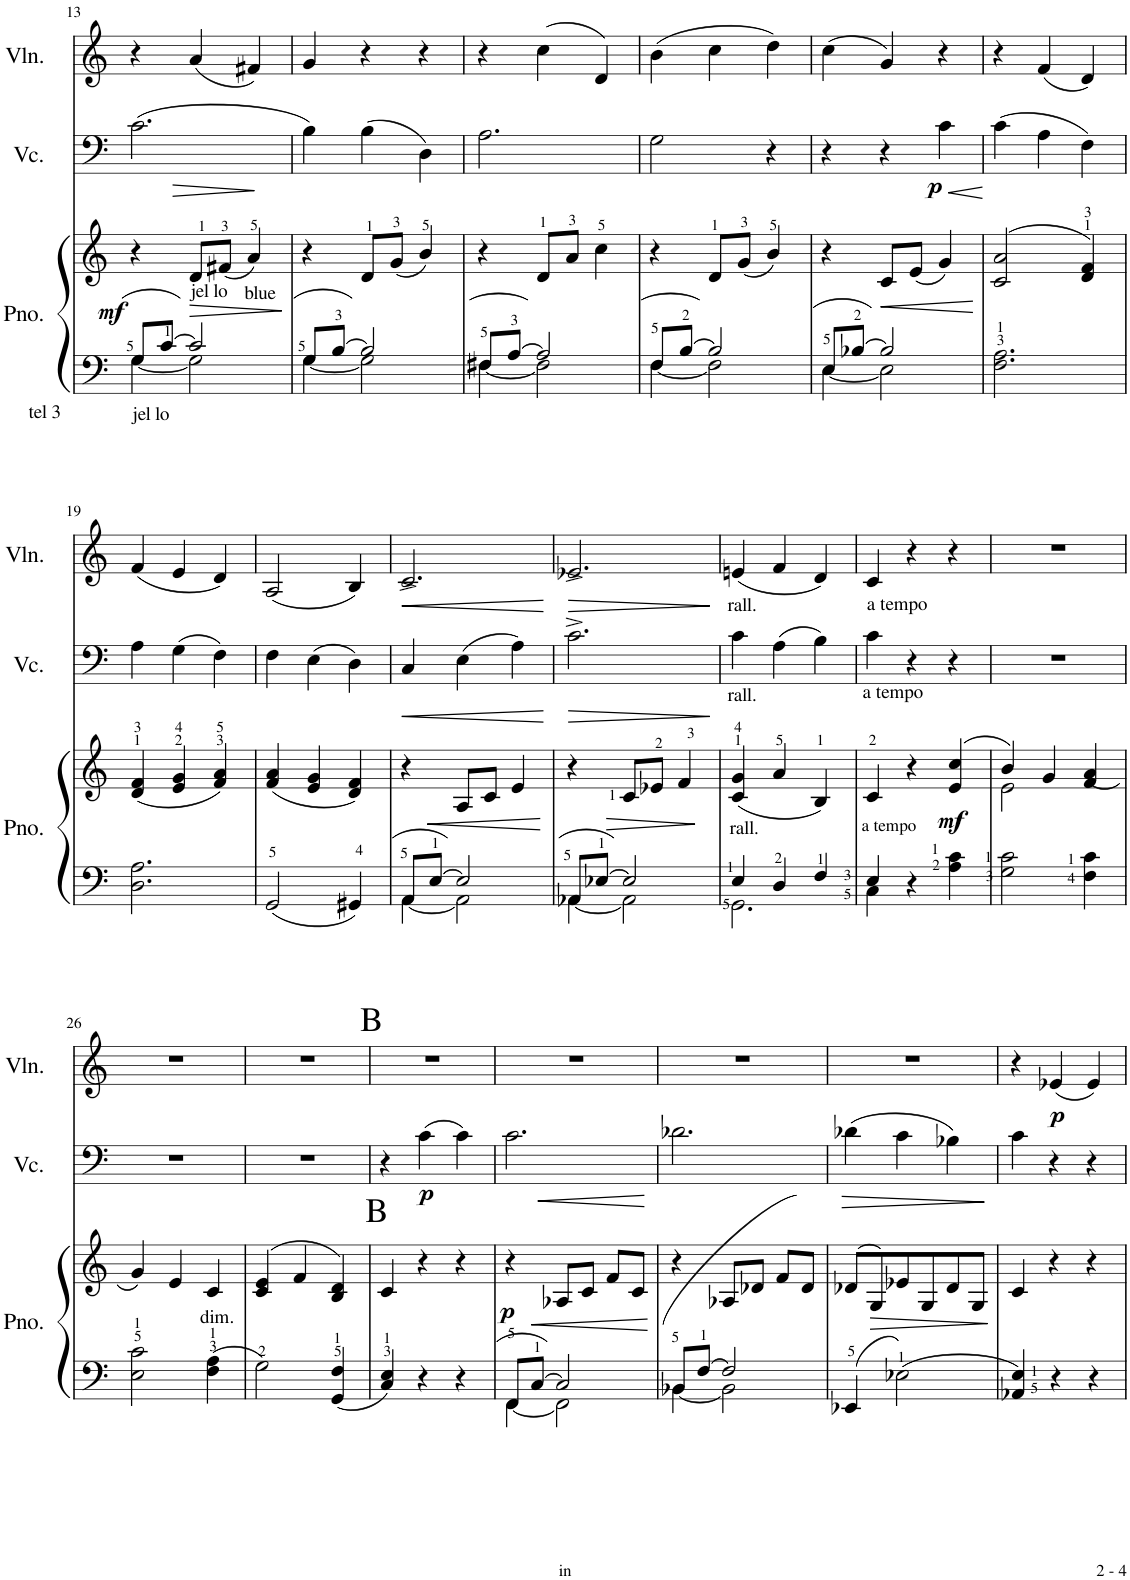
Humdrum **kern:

**kern	**kern	**dynam	**kern	**dynam	**kern	**dynam
*part3	*part3	*part3	*part2	*part2	*part1	*part1
*staff4	*staff3	*staff3/4	*staff2	*staff2	*staff1	*staff1
*I"Piano	*	*	*I"Violoncello	*	*I"Violin	*
*I'Pno.	*	*	*I'Vc.	*	*I'Vln.	*
!!LO:PB:g=z
*clefF4	*clefG2	*	*clefF4	*	*clefG2	*
*k[]	*k[]	*	*k[]	*	*k[]	*
*M3/4	*M3/4	*	*M3/4	*	*M3/4	*
=13	=13	=13	=13	=13	=13	=13
*^	*	*	*	*	*	*
!LO:TX:b:t=tel 3	!	!	!	!	!	!	!
!LO:TX:b:t=jel lo	!	!	!	!	!	!	!
!	!	!	!LO:DY:a=2	!	!LO:HP:b	!	!
8G/L	[<4G>\	4r	mf	(2.c\	>	4r	.
[>8c/J	.	.	.	.	.	.	.
!	!	!LO:TX:b:t=jel lo	!	!	!	!	!
!	!	!	!LO:HP:b	!	!	!	!
2c/]	2G\]	8d/L	>	.	.	(4a/	.
.	.	(8f#X/J	.	.	.	.	.
!	!	!LO:TX:b:t=blue	!	!	!	!	!
.	.	4a/)	.	.	.	4f#X/)	.
*v	*v	*	*	*	*	*	*
.	.	]	.	]	.	.
=14	=14	=14	=14	=14	=14	=14
*^	*	*	*	*	*	*
8G/L	[<4G>\	4r	.	4B\)	.	4g/	.
[>8B/J	.	.	.	.	.	.	.
2B/]	2G\]	8d/L	.	(4B\	.	4r	.
.	.	(8g/J	.	.	.	.	.
.	.	4b/)	.	4D\)	.	4r	.
=15	=15	=15	=15	=15	=15	=15	=15
8F#X/L	[<4F#>\	4r	.	2.A\	.	4r	.
[>8A/J	.	.	.	.	.	.	.
2A/]	2F#\]	8d/L	.	.	.	(4cc\	.
.	.	8a/J	.	.	.	.	.
.	.	4cc\	.	.	.	4d/)	.
=16	=16	=16	=16	=16	=16	=16	=16
8F/L	[<4F>\	4r	.	2G\	.	(4b\	.
[>8B/J	.	.	.	.	.	.	.
2B/]	2F\]	8d/L	.	.	.	4cc\	.
.	.	(8g/J	.	.	.	.	.
.	.	4b/)	.	4r	.	4dd\)	.
=17	=17	=17	=17	=17	=17	=17	=17
8E/L	[<4E>\	4r	.	4r	.	(4cc\	.
[>8B-X/J	.	.	.	.	.	.	.
!	!	!	!LO:HP:b	!	!	!	!
2B-/]	2E\]	8c/L	<	4r	.	4g/)	.
.	.	(8e/J	.	.	.	.	.
!	!	!	!	!	!LO:HP:b	!	!
!	!	!	!	!	!LO:DY:n=1:b	!	!
.	.	4g/)	.	4c\	< p	4r	.
*v	*v	*	*	*	*	*	*
.	.	[	.	[	.	.
=18	=18	=18	=18	=18	=18	=18
2.F\>> 2.A\>>	(>2c/ 2a/	.	(4c\	.	4r	.
.	.	.	4A\	.	(4f/	.
.	4d/ 4f/)	.	4F\)	.	4d/)	.
!!LO:LB:g=z
=19	=19	=19	=19	=19	=19	=19
2.D\ 2.A\	(<4d/ 4f/	.	4A\	.	(4f/	.
.	4e/ 4g/	.	(4G\	.	4e/	.
.	4f/ 4a/)	.	4F\)	.	4d/)	.
=20	=20	=20	=20	=20	=20	=20
2GG/	(<4f/ 4a/	.	4F\	.	(2A/	.
.	4e/ 4g/	.	(4E\	.	.	.
4GG#X/	4d/ 4f/)	.	4D\)	.	4B/)	.
=21	=21	=21	=21	=21	=21	=21
*^	*	*	*	*	*	*
!	!	!	!	!	!LO:HP:b	!	!LO:HP:b
8AA/L	[<4AA\	4r	.	4C/	<	2.c^/	<
[>8E/J	.	.	.	.	.	.	.
2E/]	2AA\]	8A/L	.	(4E\	.	.	.
.	.	8c/J	.	.	.	.	.
.	.	4e/	.	4A\)	.	.	.
*v	*v	*	*	*	*	*	*
.	.	.	.	[	.	[
=22	=22	=22	=22	=22	=22	=22
*^	*	*	*	*	*	*
!	!	!	!	!	!LO:HP:b	!	!LO:HP:b
8AA-X/L	[<4AA-\	4r	.	2.c^\	>	2.e-X^/	>
[>8E-X/J	.	.	.	.	.	.	.
2E-/]	2AA-\]	8c/L	.	.	.	.	.
.	.	8e-X/J	.	.	.	.	.
.	.	4f/	.	.	.	.	.
*v	*v	*	*	*	*	*	*
.	.	.	.	]	.	]
=23	=23	=23	=23	=23	=23	=23
*^	*	*	*	*	*	*
!	!	!	!	!	!	!LO:TX:b:t=rall.	!
!	!	!	!	!LO:TX:b:t=rall.	!	!	!
!LO:TX:a:t=rall.	!	!	!	!	!	!	!
4E/	2.GG\	(4c/ 4g/	.	4c\	.	(4en/	.
4D/	.	4a/	.	(4A\	.	4f/	.
4F/	.	4B/)	.	4B\)	.	4d/)	.
=24	=24	=24	=24	=24	=24	=24	=24
!	!	!	!	!	!	!LO:TX:b:t=a tempo	!
!	!	!	!	!LO:TX:b:t=a tempo	!	!	!
!	!	!LO:TX:b:t=a tempo	!	!	!	!	!
4E/	4C\	4c/	.	4c\	.	4c/	.
4r	2ryy	4r	.	4r	.	4r	.
!	!	!	!LO:DY:a=2	!	!	!	!
4A\ 4c\	.	(>4e/ 4cc/	mf	4r	.	4r	.
*v	*v	*	*	*	*	*	*
=25	=25	=25	=25	=25	=25	=25
*	*^	*	*	*	*	*
2G\ 2c\	4b/)	2e\	.	2.r	.	2.r	.
.	4g/	.	.	.	.	.	.
4F\ 4c\	(4f/ 4a/	4ryy	.	.	.	.	.
*	*v	*v	*	*	*	*	*
!!LO:LB:g=z
=26	=26	=26	=26	=26	=26	=26
2E\>> 2c\>>	4g/)	.	2.r	.	2.r	.
.	4e/	.	.	.	.	.
!LO:TX:a:t=dim.	!	!	!	!	!	!
4F\>> 4A\>>	4c/	.	.	.	.	.
=27	=27	=27	=27	=27	=27	=27
2G>\	4c/ 4e/	.	2.r	.	2.r	.
.	4f/	.	.	.	.	.
4GG/>> 4F/>>	4B/ 4d/	.	.	.	.	.
=28	=28	=28	=28	=28	=28	=28
!	!	!	!	!	!LO:TX:a:t=B	!
!	!LO:TX:a:t=B	!	!	!	!	!
4C/>> 4E/>>	4c/	.	4r	.	2.r	.
!	!	!	!	!LO:DY:b	!	!
4r	4r	.	(4c\	p	.	.
4r	4r	.	4c\)	.	.	.
=29	=29	=29	=29	=29	=29	=29
*^	*	*	*	*	*	*
!	!	!	!LO:DY:a=2	!	!LO:HP:b	!	!
8FF/L	[<4FF\	4r	p	2.c\	<	2.r	.
[>8C/J	.	.	.	.	.	.	.
2C/]	2FF\]	8A-X/L	.	.	.	.	.
.	.	8c/J	.	.	.	.	.
.	.	8f/L	.	.	.	.	.
.	.	8c/J	.	.	.	.	.
*v	*v	*	*	*	*	*	*
.	.	.	.	[	.	.
=30	=30	=30	=30	=30	=30	=30
*^	*	*	*	*	*	*
8BB-X/L	(>[<4BB->\	4r	.	2.d-X\	.	2.r	.
[>8F/J	.	.	.	.	.	.	.
2F/]	2BB-\]	8A-X/L	.	.	.	.	.
.	.	8d-X/J	.	.	.	.	.
.	.	8f/L	.	.	.	.	.
.	.	(8d-/J	.	.	.	.	.
*v	*v	*	*	*	*	*	*
=31	=31	=31	=31	=31	=31	=31
!	!	!	!	!LO:HP:b	!	!
4EE-X>/	8d-X/L	.	(4d-X\	>	2.r	.
!	!	!LO:HP:b	!	!	!	!
.	8G/)	>	.	.	.	.
2E-X\	8e-X/	.	4c\	.	.	.
.	8G/	.	.	.	.	.
.	8d-/	.	4B-X\)	.	.	.
.	8G/J	.	.	.	.	.
.	.	]	.	]	.	.
=32	=32	=32	=32	=32	=32	=32
4AA-X/ 4E/	4c/	.	4c\	.	4r	.
!	!	!	!	!	!	!LO:DY:b
4r	4r	.	4r	.	(4e-X/	p
4r	4r	.	4r	.	4e-/)	.
=	=	=	=	=	=	=
*-	*-	*-	*-	*-	*-	*-
